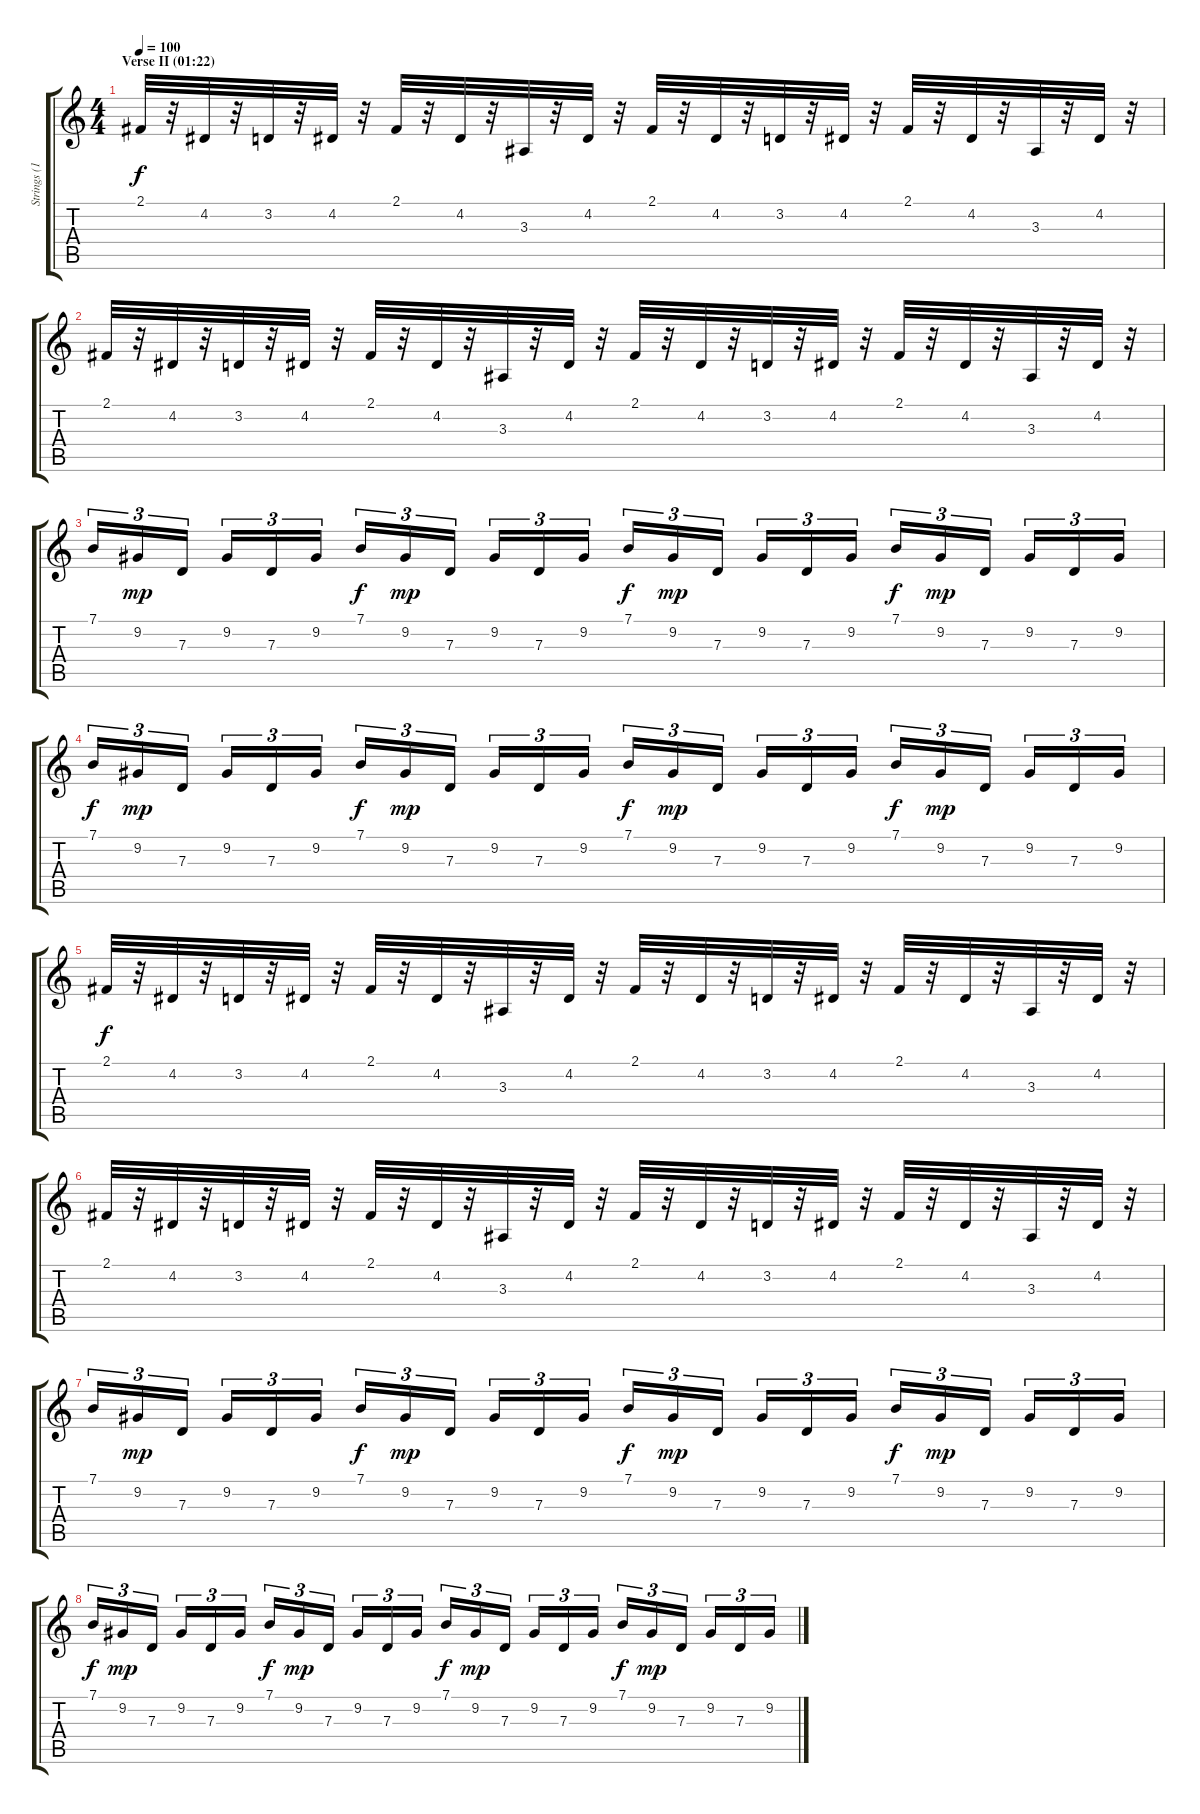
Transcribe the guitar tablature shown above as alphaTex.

\track ("Strings (1)" "Strings (1") {instrument violin}
\staff {score tabs}
\tuning (E4 B3 G3 D3 A2 E2) {hide}
\ts (4 4)
\section ("" "Verse II (01:22)")
\tempo 100
\clef g2
\ks c
2.1.32{dy f} r.32 4.2.32 r.32 3.2.32 r.32 4.2.32 r.32 2.1.32 r.32 4.2.32 r.32 3.3.32 r.32 4.2.32 r.32 2.1.32 r.32 4.2.32 r.32 3.2.32 r.32 4.2.32 r.32 2.1.32 r.32 4.2.32 r.32 3.3.32 r.32 4.2.32 r.32 |
2.1.32 r.32 4.2.32 r.32 3.2.32 r.32 4.2.32 r.32 2.1.32 r.32 4.2.32 r.32 3.3.32 r.32 4.2.32 r.32 2.1.32 r.32 4.2.32 r.32 3.2.32 r.32 4.2.32 r.32 2.1.32 r.32 4.2.32 r.32 3.3.32 r.32 4.2.32 r.32 |
7.1.16{tu (3 2)} 9.2.16{tu (3 2) dy mp} 7.3.16{tu (3 2)} 9.2.16{tu (3 2)} 7.3.16{tu (3 2)} 9.2.16{tu (3 2)} 7.1.16{tu (3 2) dy f} 9.2.16{tu (3 2) dy mp} 7.3.16{tu (3 2)} 9.2.16{tu (3 2)} 7.3.16{tu (3 2)} 9.2.16{tu (3 2)} 7.1.16{tu (3 2) dy f} 9.2.16{tu (3 2) dy mp} 7.3.16{tu (3 2)} 9.2.16{tu (3 2)} 7.3.16{tu (3 2)} 9.2.16{tu (3 2)} 7.1.16{tu (3 2) dy f} 9.2.16{tu (3 2) dy mp} 7.3.16{tu (3 2)} 9.2.16{tu (3 2)} 7.3.16{tu (3 2)} 9.2.16{tu (3 2)} |
7.1.16{tu (3 2) dy f} 9.2.16{tu (3 2) dy mp} 7.3.16{tu (3 2)} 9.2.16{tu (3 2)} 7.3.16{tu (3 2)} 9.2.16{tu (3 2)} 7.1.16{tu (3 2) dy f} 9.2.16{tu (3 2) dy mp} 7.3.16{tu (3 2)} 9.2.16{tu (3 2)} 7.3.16{tu (3 2)} 9.2.16{tu (3 2)} 7.1.16{tu (3 2) dy f} 9.2.16{tu (3 2) dy mp} 7.3.16{tu (3 2)} 9.2.16{tu (3 2)} 7.3.16{tu (3 2)} 9.2.16{tu (3 2)} 7.1.16{tu (3 2) dy f} 9.2.16{tu (3 2) dy mp} 7.3.16{tu (3 2)} 9.2.16{tu (3 2)} 7.3.16{tu (3 2)} 9.2.16{tu (3 2)} |
2.1.32{dy f} r.32 4.2.32 r.32 3.2.32 r.32 4.2.32 r.32 2.1.32 r.32 4.2.32 r.32 3.3.32 r.32 4.2.32 r.32 2.1.32 r.32 4.2.32 r.32 3.2.32 r.32 4.2.32 r.32 2.1.32 r.32 4.2.32 r.32 3.3.32 r.32 4.2.32 r.32 |
2.1.32 r.32 4.2.32 r.32 3.2.32 r.32 4.2.32 r.32 2.1.32 r.32 4.2.32 r.32 3.3.32 r.32 4.2.32 r.32 2.1.32 r.32 4.2.32 r.32 3.2.32 r.32 4.2.32 r.32 2.1.32 r.32 4.2.32 r.32 3.3.32 r.32 4.2.32 r.32 |
7.1.16{tu (3 2)} 9.2.16{tu (3 2) dy mp} 7.3.16{tu (3 2)} 9.2.16{tu (3 2)} 7.3.16{tu (3 2)} 9.2.16{tu (3 2)} 7.1.16{tu (3 2) dy f} 9.2.16{tu (3 2) dy mp} 7.3.16{tu (3 2)} 9.2.16{tu (3 2)} 7.3.16{tu (3 2)} 9.2.16{tu (3 2)} 7.1.16{tu (3 2) dy f} 9.2.16{tu (3 2) dy mp} 7.3.16{tu (3 2)} 9.2.16{tu (3 2)} 7.3.16{tu (3 2)} 9.2.16{tu (3 2)} 7.1.16{tu (3 2) dy f} 9.2.16{tu (3 2) dy mp} 7.3.16{tu (3 2)} 9.2.16{tu (3 2)} 7.3.16{tu (3 2)} 9.2.16{tu (3 2)} |
7.1.16{tu (3 2) dy f} 9.2.16{tu (3 2) dy mp} 7.3.16{tu (3 2)} 9.2.16{tu (3 2)} 7.3.16{tu (3 2)} 9.2.16{tu (3 2)} 7.1.16{tu (3 2) dy f} 9.2.16{tu (3 2) dy mp} 7.3.16{tu (3 2)} 9.2.16{tu (3 2)} 7.3.16{tu (3 2)} 9.2.16{tu (3 2)} 7.1.16{tu (3 2) dy f} 9.2.16{tu (3 2) dy mp} 7.3.16{tu (3 2)} 9.2.16{tu (3 2)} 7.3.16{tu (3 2)} 9.2.16{tu (3 2)} 7.1.16{tu (3 2) dy f} 9.2.16{tu (3 2) dy mp} 7.3.16{tu (3 2)} 9.2.16{tu (3 2)} 7.3.16{tu (3 2)} 9.2.16{tu (3 2)}
